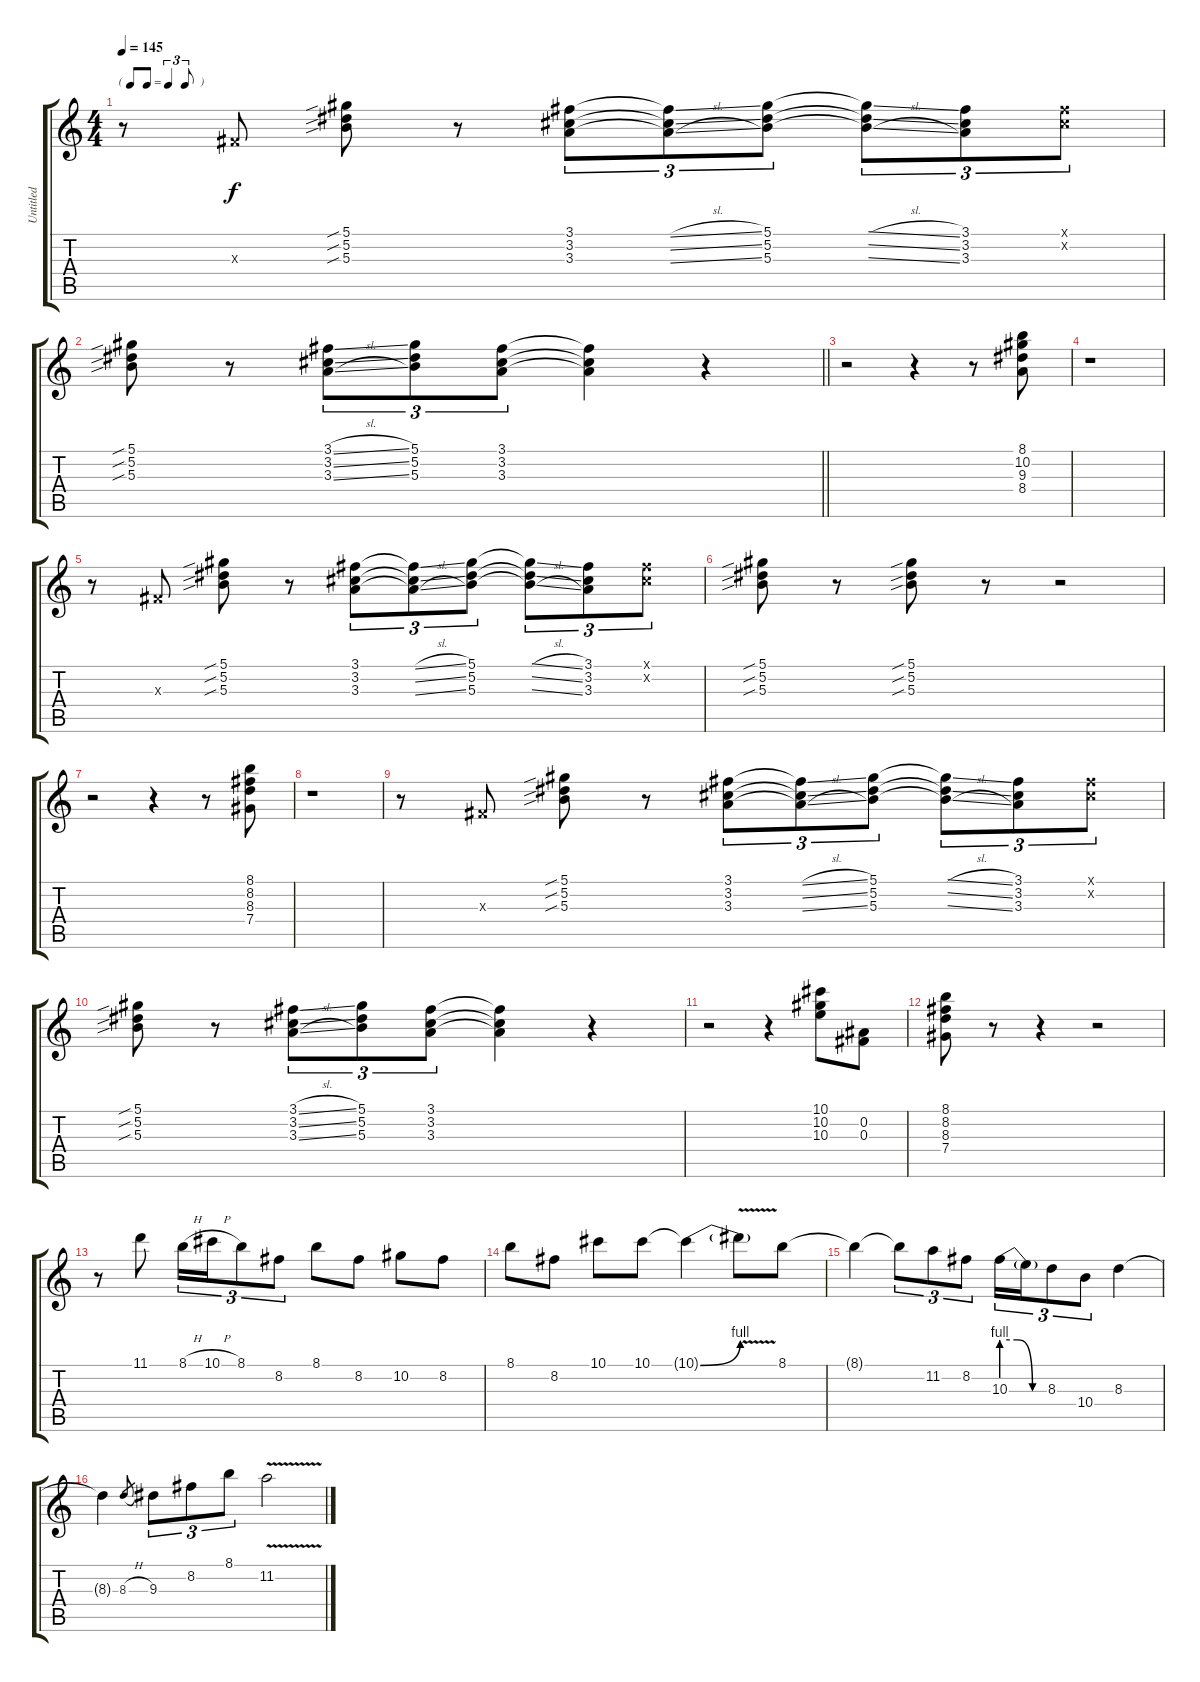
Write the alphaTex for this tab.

\track ("Untitled" "Untitled") {instrument overdrivenguitar}
\staff {score tabs}
\tuning (Eb4 Bb3 Gb3 Db3 Ab2 Eb2) {hide}
\ts (4 4)
\tf triplet8th
\tempo 145
\clef g2
\ks c
r.8{dy f} 0.3{x}.8 (5.1{sib} 5.2{sib} 5.3{sib}).8 r.8 (3.1 3.2 3.3).8{tu (3 2)} (3.1{sl t} 3.2{sl t} 3.3{sl t}).8{tu (3 2)} (5.1 5.2 5.3).8{tu (3 2)} (5.1{sl t} 5.2{sl t} 5.3{sl t}).8{tu (3 2)} (3.1 3.2 3.3).8{tu (3 2)} (3.1{x} 3.2{x}).8{tu (3 2)} |
\barLineRight lightlight
(5.1{sib} 5.2{sib} 5.3{sib}).8 r.8 (3.1{sl} 3.2{sl} 3.3{sl}).8{tu (3 2)} (5.1 5.2 5.3).8{tu (3 2)} (3.1 3.2 3.3).8{tu (3 2)} (3.1{t} 3.2{t} 3.3{t}).4 r.4 |
r.2 r.4 r.8 (8.1 10.2 9.3 8.4).8 |
r.1 |
r.8 0.3{x}.8 (5.1{sib} 5.2{sib} 5.3{sib}).8 r.8 (3.1 3.2 3.3).8{tu (3 2)} (3.1{sl t} 3.2{sl t} 3.3{sl t}).8{tu (3 2)} (5.1 5.2 5.3).8{tu (3 2)} (5.1{sl t} 5.2{sl t} 5.3{sl t}).8{tu (3 2)} (3.1 3.2 3.3).8{tu (3 2)} (3.1{x} 3.2{x}).8{tu (3 2)} |
(5.1{sib} 5.2{sib} 5.3{sib}).8 r.8 (5.1{sib} 5.2{sib} 5.3{sib}).8 r.8 r.2 |
r.2 r.4 r.8 (8.1 8.2 8.3 7.4).8 |
r.1 |
r.8 0.3{x}.8 (5.1{sib} 5.2{sib} 5.3{sib}).8 r.8 (3.1 3.2 3.3).8{tu (3 2)} (3.1{sl t} 3.2{sl t} 3.3{sl t}).8{tu (3 2)} (5.1 5.2 5.3).8{tu (3 2)} (5.1{sl t} 5.2{sl t} 5.3{sl t}).8{tu (3 2)} (3.1 3.2 3.3).8{tu (3 2)} (3.1{x} 3.2{x}).8{tu (3 2)} |
(5.1{sib} 5.2{sib} 5.3{sib}).8 r.8 (3.1{sl} 3.2{sl} 3.3{sl}).8{tu (3 2)} (5.1 5.2 5.3).8{tu (3 2)} (3.1 3.2 3.3).8{tu (3 2)} (3.1{t} 3.2{t} 3.3{t}).4 r.4 |
r.2 r.4 (10.1 10.2 10.3).8 (0.2 0.3).8 |
(8.1 8.2 8.3 7.4).8 r.8 r.4 r.2 |
r.8 11.1.8 8.1{h}.16{tu (3 2)} 10.1{h}.16{tu (3 2)} 8.1.8{tu (3 2)} 8.2.8{tu (3 2)} 8.1.8 8.2.8 10.2.8 8.2.8 |
8.1.8 8.2.8 10.1.8 10.1.8 10.1{be (bend 0 0 60 4) t}.4 10.1{v t}.8 8.1.8 |
8.1{t}.4 8.1{t}.8{tu (3 2)} 11.2.8{tu (3 2)} 8.2.8{tu (3 2)} 10.3{be (custom 0 4 20 4 40 0 60 0)}.16{tu (3 2)} 10.3{t}.16{tu (3 2)} 8.3.8{tu (3 2)} 10.4.8{tu (3 2)} 8.3.4 |
8.3{t}.4 8.3{h}.8{gr} 9.3.8{tu (3 2)} 8.2.8{tu (3 2)} 8.1.8{tu (3 2)} 11.2{v}.2
